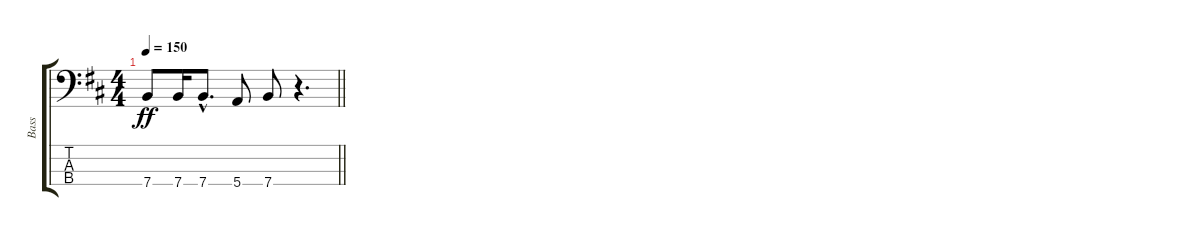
\track ("Bass" "Bass") {instrument electricbasspick}
\staff {score tabs}
\tuning (G2 D2 A1 E1) {hide}
\ts (4 4)
\tempo 150
\clef f4
\barLineRight lightlight
\ks bminor
7.4.8{dy ff} 7.4.16 7.4{hac}.8{d} 5.4.8 7.4.8 r.4{d}
